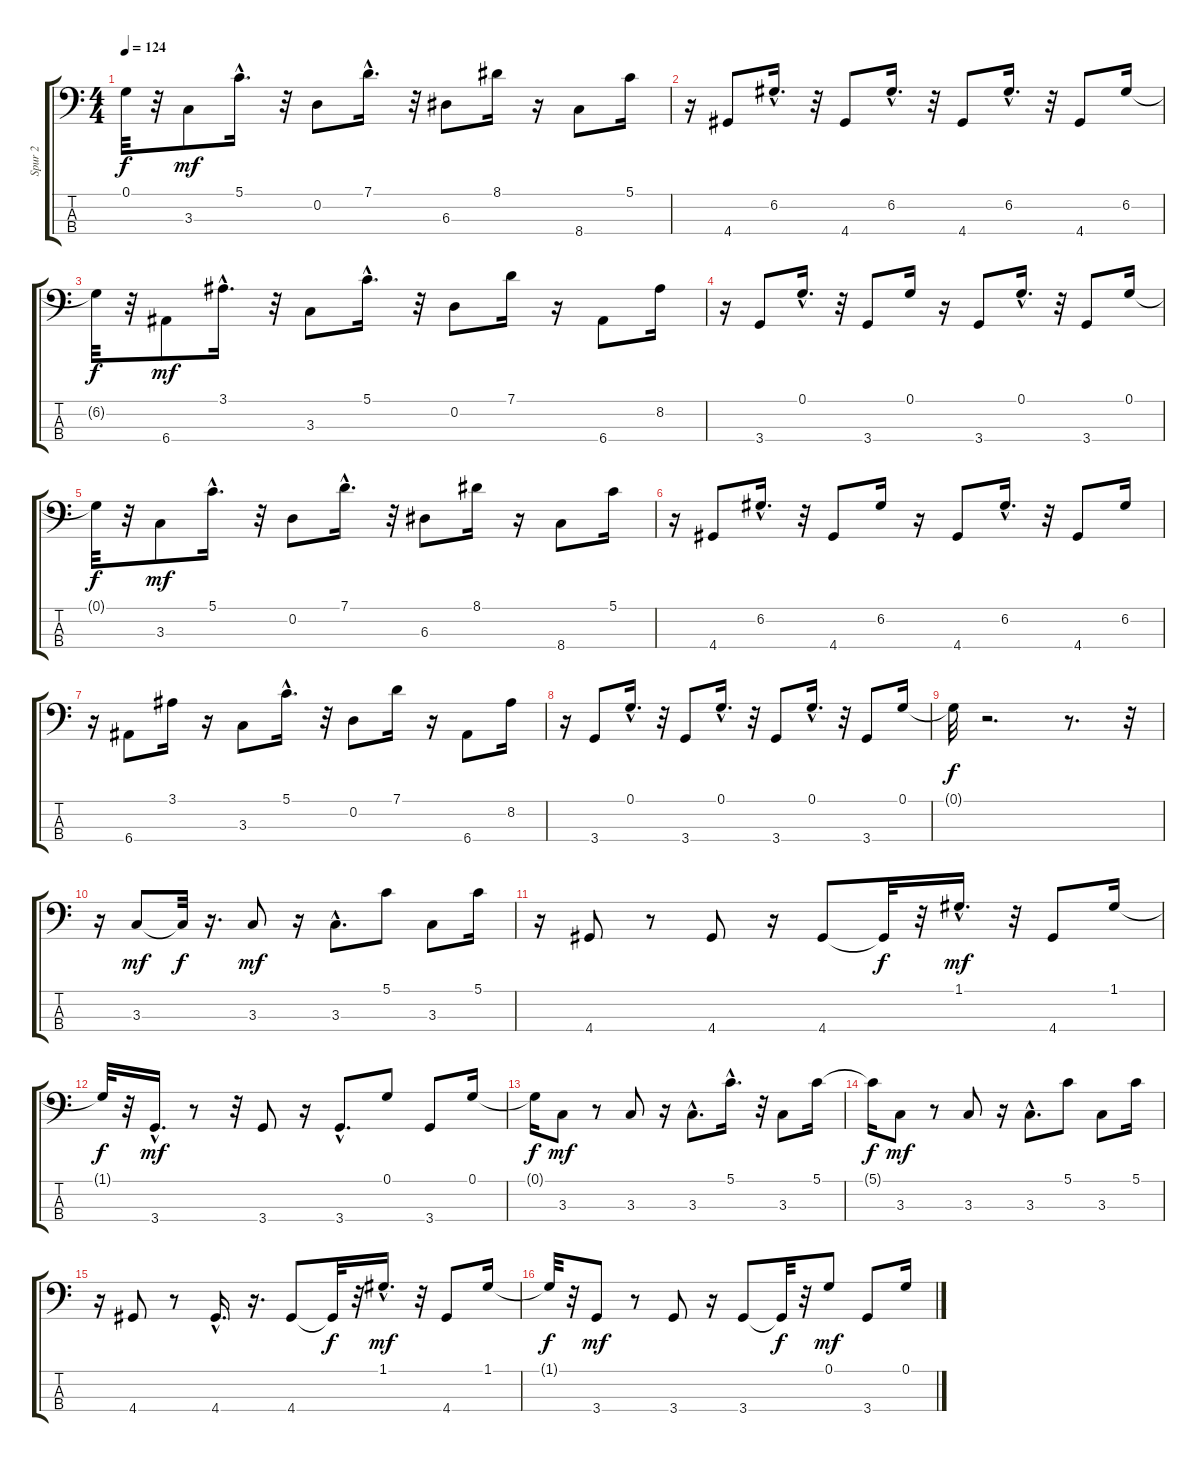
\track ("Spur 2" "Spur 2") {instrument electricbassfinger}
\staff {score tabs}
\tuning (G2 D2 A1 E1) {hide}
\ts (4 4)
\tempo 124
\clef f4
\ks c
0.1{t}.32{dy f} r.32 3.3.8{dy mf} 5.1{hac}.16{d} r.32 0.2.8 7.1{hac}.16{d} r.32 6.3.8 8.1.16 r.16 8.4.8 5.1.16 |
r.16 4.4.8 6.2{hac}.16{d} r.32 4.4.8 6.2{hac}.16{d} r.32 4.4.8 6.2{hac}.16{d} r.32 4.4.8 6.2.16 |
6.2{t}.32{dy f} r.32 6.4.8{dy mf} 3.1{hac}.16{d} r.32 3.3.8 5.1{hac}.16{d} r.32 0.2.8 7.1.16 r.16 6.4.8 8.2.16 |
r.16 3.4.8 0.1{hac}.16{d} r.32 3.4.8 0.1.16 r.16 3.4.8 0.1{hac}.16{d} r.32 3.4.8 0.1.16 |
0.1{t}.32{dy f} r.32 3.3.8{dy mf} 5.1{hac}.16{d} r.32 0.2.8 7.1{hac}.16{d} r.32 6.3.8 8.1.16 r.16 8.4.8 5.1.16 |
r.16 4.4.8 6.2{hac}.16{d} r.32 4.4.8 6.2.16 r.16 4.4.8 6.2{hac}.16{d} r.32 4.4.8 6.2.16 |
r.16 6.4.8 3.1.16 r.16 3.3.8 5.1{hac}.16{d} r.32 0.2.8 7.1.16 r.16 6.4.8 8.2.16 |
r.16 3.4.8 0.1{hac}.16{d} r.32 3.4.8 0.1{hac}.16{d} r.32 3.4.8 0.1{hac}.16{d} r.32 3.4.8 0.1.16 |
0.1{t}.32{dy f} r.2{d} r.8{d} r.32 |
r.16 3.3.8{dy mf} 3.3{t}.32{dy f} r.16{d} 3.3.8{dy mf} r.16 3.3{hac}.8{d} 5.1.8 3.3.8 5.1.16 |
r.16 4.4.8 r.8 4.4.8 r.16 4.4.8 4.4{t}.32{dy f} r.32 1.1{hac}.16{d dy mf} r.32 4.4.8 1.1.16 |
1.1{t}.32{dy f} r.32 3.4{hac}.16{d dy mf} r.8 r.32 3.4.8 r.16 3.4{hac}.8{d} 0.1.8 3.4.8 0.1.16 |
0.1{t}.16{dy f} 3.3.8{dy mf} r.8 3.3.8 r.16 3.3{hac}.8{d} 5.1{hac}.16{d} r.32 3.3.8 5.1.16 |
5.1{t}.16{dy f} 3.3.8{dy mf} r.8 3.3.8 r.16 3.3{hac}.8{d} 5.1.8 3.3.8 5.1.16 |
r.16 4.4.8 r.8 4.4{hac}.16{d} r.16{d} 4.4.8 4.4{t}.32{dy f} r.32 1.1{hac}.16{d dy mf} r.32 4.4.8 1.1.16 |
1.1{t}.32{dy f} r.32 3.4.8{dy mf} r.8 3.4.8 r.16 3.4.8 3.4{t}.32{dy f} r.32 0.1.8{dy mf} 3.4.8 0.1.16
